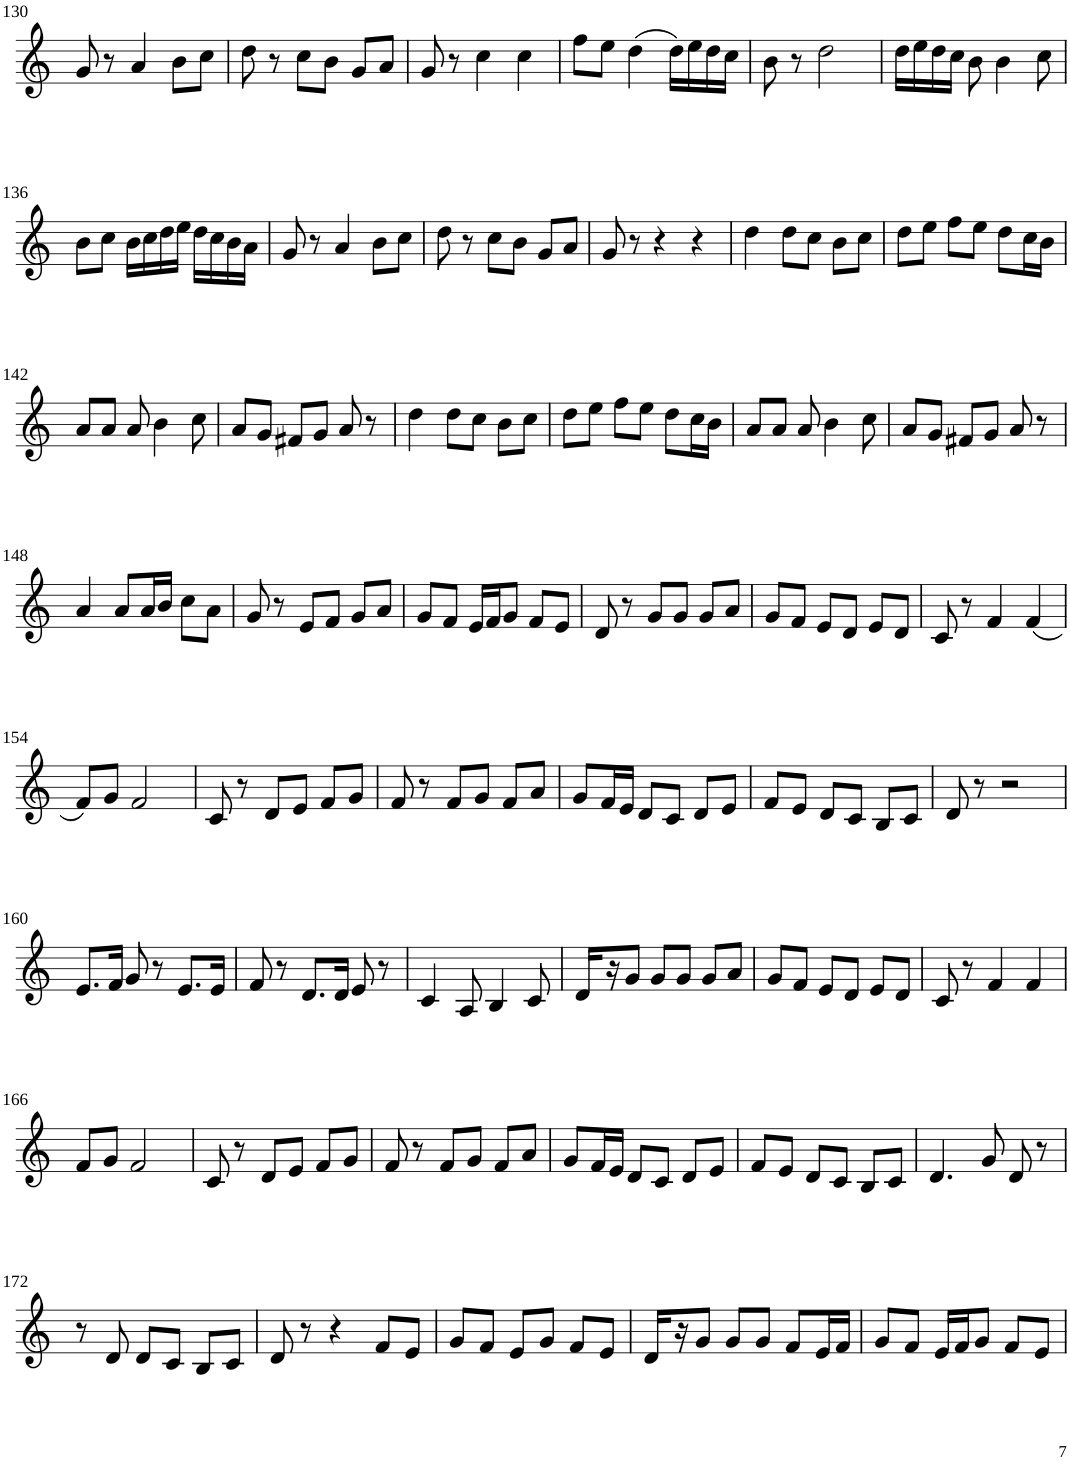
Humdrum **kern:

**kern
*part1
*staff1
*I"Violin
!!LO:PB:g=z
*clefG2
*k[]
*M3/4
=130
8g/
8r
4a/
8b\L
8cc\J
=131
8dd\
8r
8cc\L
8b\J
8g/L
8a/J
=132
8g/
8r
4cc\
4cc\
=133
8ff\L
8ee\J
(4dd\
16dd\LL)
16ee\
16dd\
16cc\JJ
=134
8b\
8r
2dd\
=135
16dd\LL
16ee\
16dd\
16cc\JJ
8b\
4b\
8cc\
!!LO:LB:g=z
=136
8b\L
8cc\J
16b\LL
16cc\
16dd\
16ee\JJ
16dd\LL
16cc\
16b\
16a\JJ
=137
8g/
8r
4a/
8b\L
8cc\J
=138
8dd\
8r
8cc\L
8b\J
8g/L
8a/J
=139
8g/
8r
4r
4r
=140
4dd\
8dd\L
8cc\J
8b\L
8cc\J
=141
8dd\L
8ee\J
8ff\L
8ee\J
8dd\L
16cc\L
16b\JJ
!!LO:LB:g=z
=142
8a/L
8a/J
8a/
4b\
8cc\
=143
8a/L
8g/J
8f#X/L
8g/J
8a/
8r
=144
4dd\
8dd\L
8cc\J
8b\L
8cc\J
=145
8dd\L
8ee\J
8ff\L
8ee\J
8dd\L
16cc\L
16b\JJ
=146
8a/L
8a/J
8a/
4b\
8cc\
=147
8a/L
8g/J
8f#X/L
8g/J
8a/
8r
!!LO:LB:g=z
=148
4a/
8a/L
16a/L
16b/JJ
8cc\L
8a\J
=149
8g/
8r
8e/L
8f/J
8g/L
8a/J
=150
8g/L
8f/J
16e/LL
16f/J
8g/J
8f/L
8e/J
=151
8d/
8r
8g/L
8g/J
8g/L
8a/J
=152
8g/L
8f/J
8e/L
8d/J
8e/L
8d/J
=153
8c/
8r
4f/
(4f/
!!LO:LB:g=z
=154
8f/L)
8g/J
2f/
=155
8c/
8r
8d/L
8e/J
8f/L
8g/J
=156
8f/
8r
8f/L
8g/J
8f/L
8a/J
=157
8g/L
16f/L
16e/JJ
8d/L
8c/J
8d/L
8e/J
=158
8f/L
8e/J
8d/L
8c/J
8B/L
8c/J
=159
8d/
8r
2r
!!LO:LB:g=z
=160
8.e/L
16f/Jk
8g/
8r
8.e/L
16e/Jk
=161
8f/
8r
8.d/L
16d/Jk
8e/
8r
=162
4c/
8A/
4B/
8c/
=163
16d/LL
16r
8g/J
8g/L
8g/J
8g/L
8a/J
=164
8g/L
8f/J
8e/L
8d/J
8e/L
8d/J
=165
8c/
8r
4f/
4f/
!!LO:LB:g=z
=166
8f/L
8g/J
2f/
=167
8c/
8r
8d/L
8e/J
8f/L
8g/J
=168
8f/
8r
8f/L
8g/J
8f/L
8a/J
=169
8g/L
16f/L
16e/JJ
8d/L
8c/J
8d/L
8e/J
=170
8f/L
8e/J
8d/L
8c/J
8B/L
8c/J
=171
4.d/
8g/
8d/
8r
!!LO:LB:g=z
=172
8r
8d/
8d/L
8c/J
8B/L
8c/J
=173
8d/
8r
4r
8f/L
8e/J
=174
8g/L
8f/J
8e/L
8g/J
8f/L
8e/J
=175
16d/LL
16r
8g/J
8g/L
8g/J
8f/L
16e/L
16f/JJ
=176
8g/L
8f/J
16e/LL
16f/J
8g/J
8f/L
8e/J
=
*-
